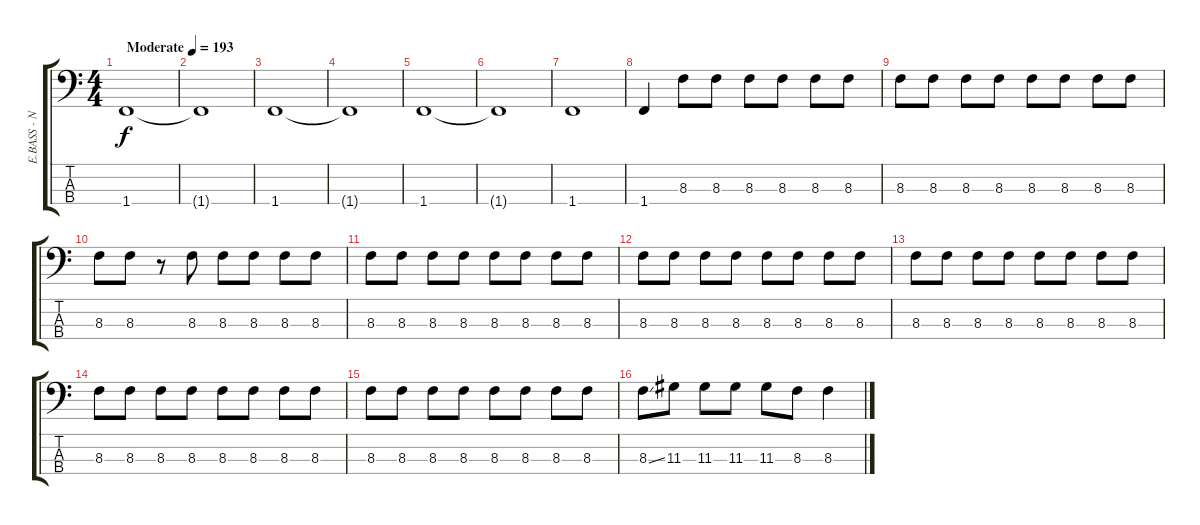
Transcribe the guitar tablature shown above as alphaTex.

\track ("E.BASS - Nakamura" "E.BASS - N") {instrument electricbassfinger}
\staff {score tabs}
\tuning (G2 D2 A1 E1) {hide}
\ts (4 4)
\tempo (193 "Moderate")
\clef f4
\ks c
1.4.1{dy f instrument electricbassfinger} |
1.4{t}.1 |
1.4.1 |
1.4{t}.1 |
1.4.1 |
1.4{t}.1 |
1.4.1 |
1.4.4 8.3.8 8.3.8 8.3.8 8.3.8 8.3.8 8.3.8 |
8.3.8 8.3.8 8.3.8 8.3.8 8.3.8 8.3.8 8.3.8 8.3.8 |
8.3.8 8.3.8 r.8 8.3.8 8.3.8 8.3.8 8.3.8 8.3.8 |
8.3.8 8.3.8 8.3.8 8.3.8 8.3.8 8.3.8 8.3.8 8.3.8 |
8.3.8 8.3.8 8.3.8 8.3.8 8.3.8 8.3.8 8.3.8 8.3.8 |
8.3.8 8.3.8 8.3.8 8.3.8 8.3.8 8.3.8 8.3.8 8.3.8 |
8.3.8 8.3.8 8.3.8 8.3.8 8.3.8 8.3.8 8.3.8 8.3.8 |
8.3.8 8.3.8 8.3.8 8.3.8 8.3.8 8.3.8 8.3.8 8.3.8 |
8.3{ss}.8 11.3.8 11.3.8 11.3.8 11.3.8 8.3.8 8.3.4
